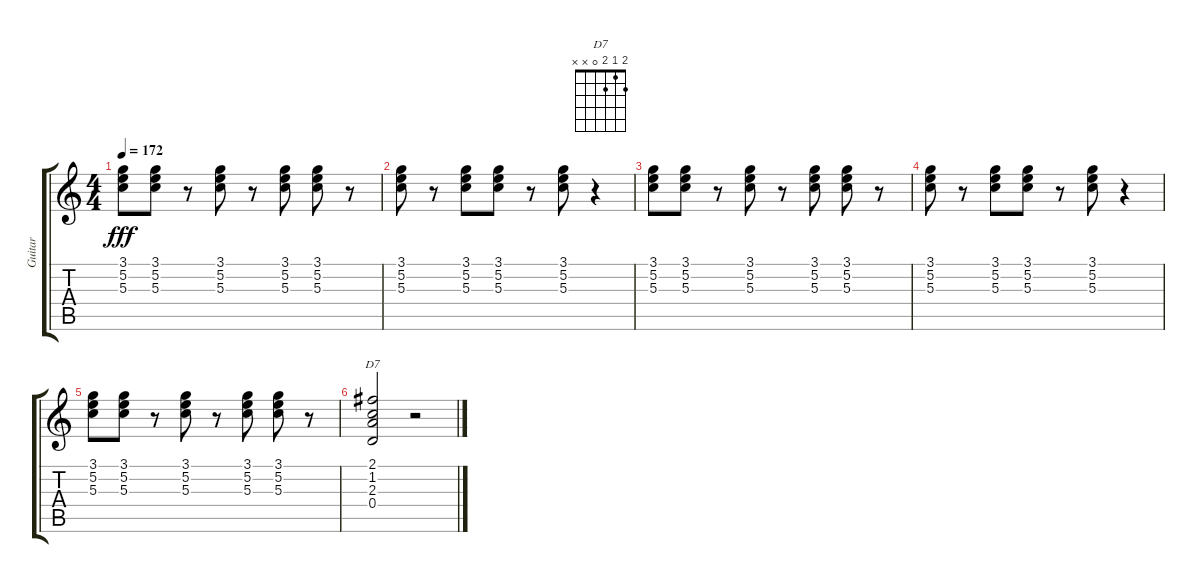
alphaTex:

\track ("Guitar" "Guitar") {instrument electricguitarclean}
\staff {score tabs}
\tuning (E4 B3 G3 D3 A2 E2) {hide}
\chord ("D7" 2 1 2 0 x x)
\ts (4 4)
\tempo 172
\clef g2
\ks c
(3.1 5.2 5.3).8{dy fff} (3.1 5.2 5.3).8 r.8 (3.1 5.2 5.3).8 r.8 (3.1 5.2 5.3).8 (3.1 5.2 5.3).8 r.8 |
(3.1 5.2 5.3).8 r.8 (3.1 5.2 5.3).8 (3.1 5.2 5.3).8 r.8 (3.1 5.2 5.3).8 r.4 |
(3.1 5.2 5.3).8 (3.1 5.2 5.3).8 r.8 (3.1 5.2 5.3).8 r.8 (3.1 5.2 5.3).8 (3.1 5.2 5.3).8 r.8 |
(3.1 5.2 5.3).8 r.8 (3.1 5.2 5.3).8 (3.1 5.2 5.3).8 r.8 (3.1 5.2 5.3).8 r.4 |
(3.1 5.2 5.3).8 (3.1 5.2 5.3).8 r.8 (3.1 5.2 5.3).8 r.8 (3.1 5.2 5.3).8 (3.1 5.2 5.3).8 r.8 |
(2.1 1.2 2.3 0.4).2{ch "D7"} r.2
